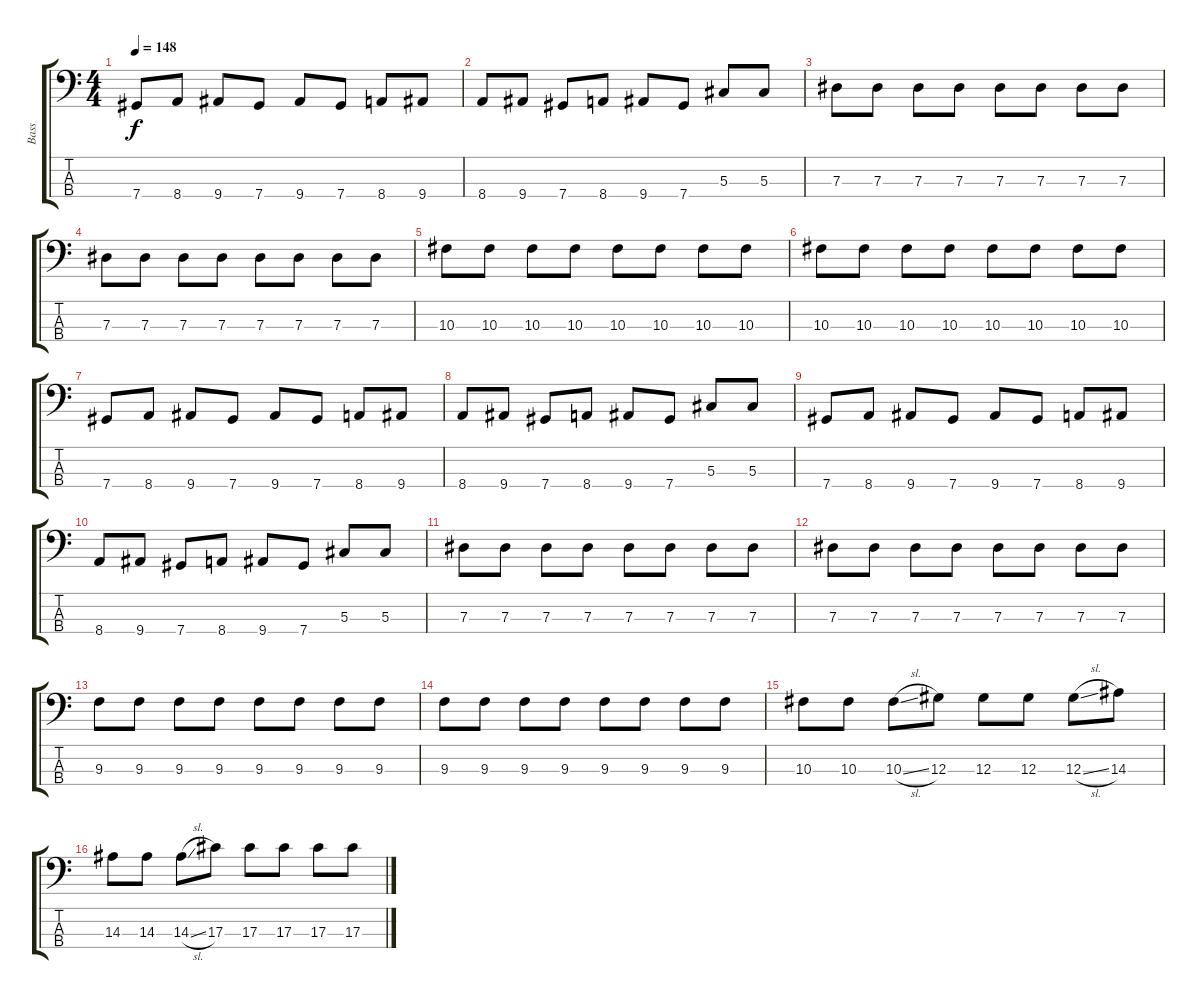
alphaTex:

\track ("Bass" "Bass") {instrument electricbasspick}
\staff {score tabs}
\tuning (Gb2 Db2 Ab1 Db1) {hide}
\ts (4 4)
\tempo 148
\clef f4
\ks c
7.4.8{dy f} 8.4.8 9.4.8 7.4.8 9.4.8 7.4.8 8.4.8 9.4.8 |
8.4.8 9.4.8 7.4.8 8.4.8 9.4.8 7.4.8 5.3.8 5.3.8 |
7.3.8 7.3.8 7.3.8 7.3.8 7.3.8 7.3.8 7.3.8 7.3.8 |
7.3.8 7.3.8 7.3.8 7.3.8 7.3.8 7.3.8 7.3.8 7.3.8 |
10.3.8 10.3.8 10.3.8 10.3.8 10.3.8 10.3.8 10.3.8 10.3.8 |
10.3.8 10.3.8 10.3.8 10.3.8 10.3.8 10.3.8 10.3.8 10.3.8 |
7.4.8 8.4.8 9.4.8 7.4.8 9.4.8 7.4.8 8.4.8 9.4.8 |
8.4.8 9.4.8 7.4.8 8.4.8 9.4.8 7.4.8 5.3.8 5.3.8 |
7.4.8 8.4.8 9.4.8 7.4.8 9.4.8 7.4.8 8.4.8 9.4.8 |
8.4.8 9.4.8 7.4.8 8.4.8 9.4.8 7.4.8 5.3.8 5.3.8 |
7.3.8 7.3.8 7.3.8 7.3.8 7.3.8 7.3.8 7.3.8 7.3.8 |
7.3.8 7.3.8 7.3.8 7.3.8 7.3.8 7.3.8 7.3.8 7.3.8 |
9.3.8 9.3.8 9.3.8 9.3.8 9.3.8 9.3.8 9.3.8 9.3.8 |
9.3.8 9.3.8 9.3.8 9.3.8 9.3.8 9.3.8 9.3.8 9.3.8 |
10.3.8 10.3.8 10.3{sl}.8 12.3.8 12.3.8 12.3.8 12.3{sl}.8 14.3.8 |
14.3.8 14.3.8 14.3{sl}.8 17.3.8 17.3.8 17.3.8 17.3.8 17.3.8
